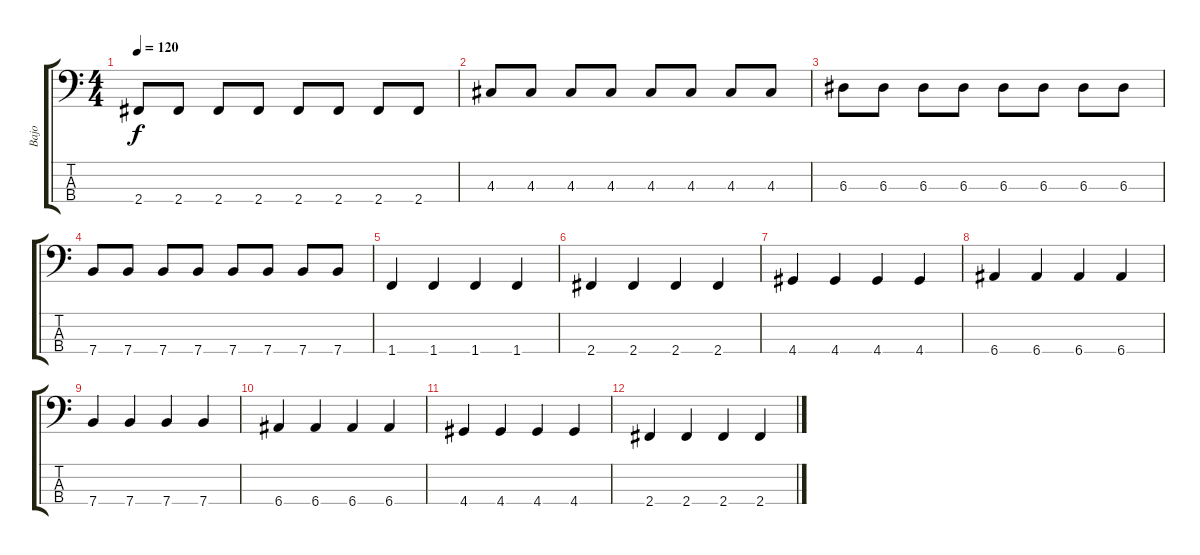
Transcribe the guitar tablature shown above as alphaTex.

\track ("Bajo" "Bajo") {instrument electricbasspick}
\staff {score tabs}
\tuning (G2 D2 A1 E1) {hide}
\ts (4 4)
\tempo 120
\clef f4
\ks c
2.4.8{dy f} 2.4.8 2.4.8 2.4.8 2.4.8 2.4.8 2.4.8 2.4.8 |
4.3.8 4.3.8 4.3.8 4.3.8 4.3.8 4.3.8 4.3.8 4.3.8 |
6.3.8 6.3.8 6.3.8 6.3.8 6.3.8 6.3.8 6.3.8 6.3.8 |
7.4.8 7.4.8 7.4.8 7.4.8 7.4.8 7.4.8 7.4.8 7.4.8 |
1.4.4 1.4.4 1.4.4 1.4.4 |
2.4.4 2.4.4 2.4.4 2.4.4 |
4.4.4 4.4.4 4.4.4 4.4.4 |
6.4.4 6.4.4 6.4.4 6.4.4 |
7.4.4 7.4.4 7.4.4 7.4.4 |
6.4.4 6.4.4 6.4.4 6.4.4 |
4.4.4 4.4.4 4.4.4 4.4.4 |
2.4.4 2.4.4 2.4.4 2.4.4
